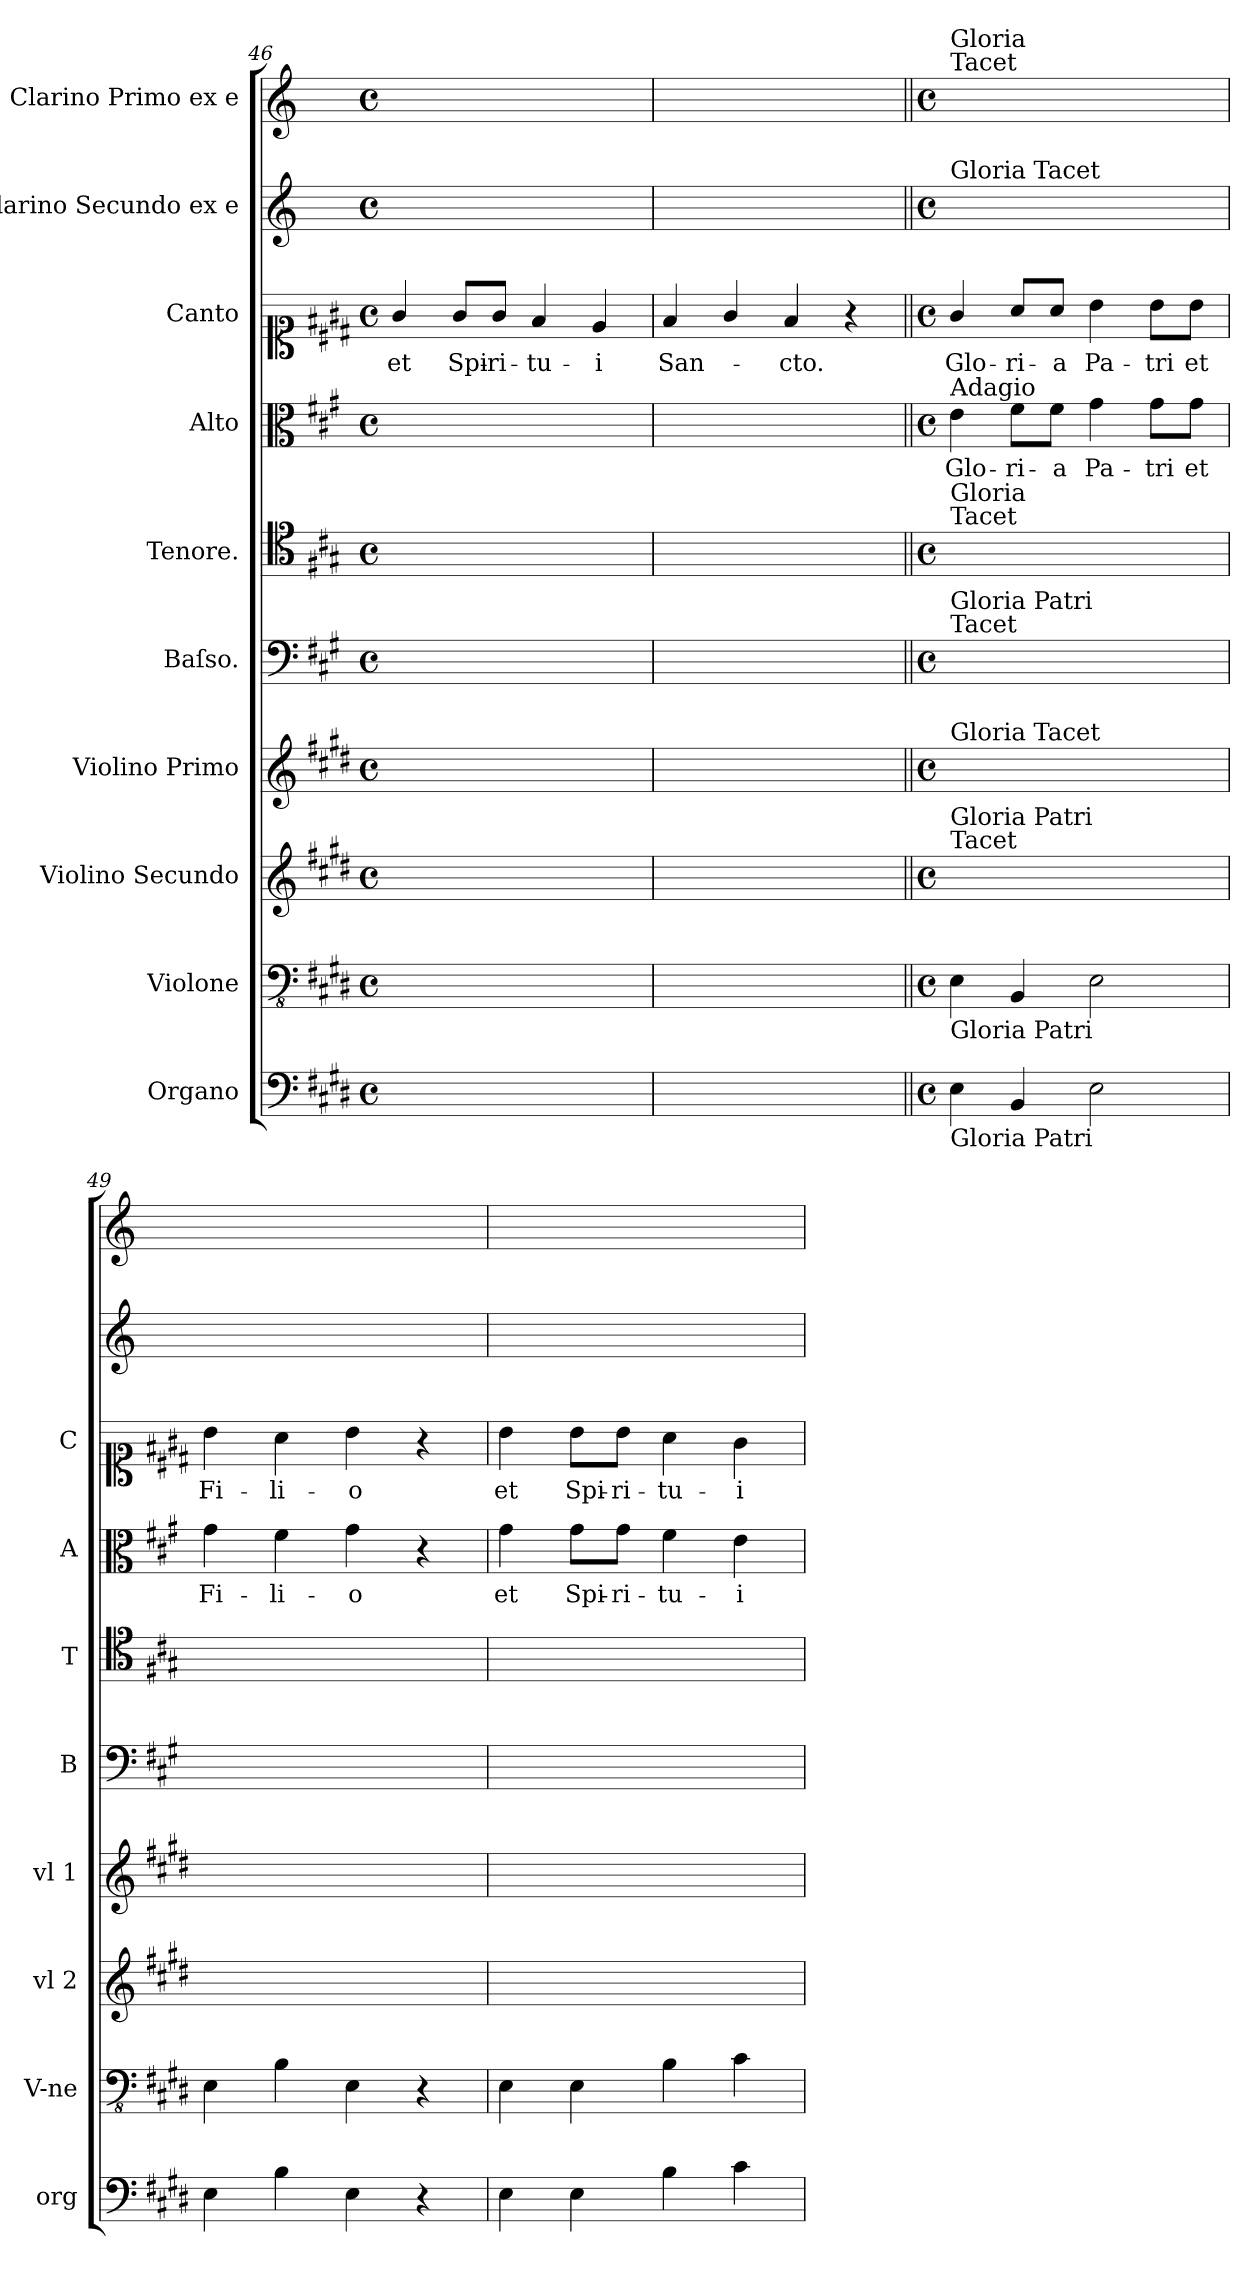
**kern	**kern	**kern	**kern	**kern	**kern	**kern	**text	**kern	**text	**kern	**kern
*part10	*part9	*part8	*part7	*part6	*part5	*part4	*part4	*part3	*part3	*part2	*part1
*staff10	*staff9	*staff8	*staff7	*staff6	*staff5	*staff4	*staff4	*staff3	*staff3	*staff2	*staff1
*I"Organo	*I"Violone	*I"Violino Secundo	*I"Violino Primo	*I"Baſso.	*I"Tenore.	*I"Alto	*	*I"Canto	*	*I"Clarino Secundo ex e	*I"Clarino Primo ex e
*I'org	*I'V-ne	*I'vl 2	*I'vl 1	*I'B	*I'T	*I'A	*	*I'C	*	*	*
*clefF4	*clefFv4	*clefG2	*clefG2	*clefF4	*clefC4	*clefC3	*	*clefC1	*	*clefG2	*clefG2
*	*	*	*	*	*	*	*	*	*	*ITrd-2c-4	*ITrd-2c-4
*k[f#c#g#d#]	*k[f#c#g#d#]	*k[f#c#g#d#]	*k[f#c#g#d#]	*k[f#c#g#]	*k[f#c#g#]	*k[f#c#g#]	*	*k[f#c#g#d#]	*	*k[f#c#g#d#]	*k[f#c#g#d#]
*E:	*E:	*E:	*E:	*	*	*	*	*E:	*	*E:	*E:
*M4/4	*M4/4	*M4/4	*M4/4	*M4/4	*M4/4	*M4/4	*	*M4/4	*	*M4/4	*M4/4
*met(c)	*met(c)	*met(c)	*met(c)	*met(c)	*met(c)	*met(c)	*	*met(c)	*	*met(c)	*met(c)
=46	=46	=46	=46	=46	=46	=46	=46	=46	=46	=46	=46
1ryy	1ryy	1ryy	1ryy	1ryy	1ryy	1ryy	.	4g#/	et	1ryy	1ryy
.	.	.	.	.	.	.	.	8g#/L	Spi-	.	.
.	.	.	.	.	.	.	.	8g#/J	-ri-	.	.
.	.	.	.	.	.	.	.	4f#/	-tu-	.	.
.	.	.	.	.	.	.	.	4e/	-i	.	.
=47	=47	=47	=47	=47	=47	=47	=47	=47	=47	=47	=47
1ryy	1ryy	1ryy	1ryy	1ryy	1ryy	1ryy	.	4f#/	San-	1ryy	1ryy
.	.	.	.	.	.	.	.	4g#/	.	.	.
.	.	.	.	.	.	.	.	4f#/	-cto.	.	.
.	.	.	.	.	.	.	.	4r	.	.	.
=48||	=48||	=48||	=48||	=48||	=48||	=48||	=48||	=48||	=48||	=48||	=48||
*M4/4	*M4/4	*M4/4	*M4/4	*M4/4	*M4/4	*M4/4	*	*M4/4	*	*M4/4	*M4/4
*met(c)	*met(c)	*met(c)	*met(c)	*met(c)	*met(c)	*met(c)	*	*met(c)	*	*met(c)	*met(c)
!	!	!	!	!	!	!	!	!	!	!	!LO:TX:a:t=Gloria\nTacet
!	!	!	!	!	!	!	!	!	!	!LO:TX:a:t=Gloria Tacet	!
!	!	!	!	!	!	!LO:TX:a:t=Adagio	!	!	!	!	!
!	!	!	!	!	!LO:TX:a:t=Gloria\nTacet	!	!	!	!	!	!
!	!	!	!	!LO:TX:a:t=Gloria Patri\nTacet	!	!	!	!	!	!	!
!	!	!	!LO:TX:a:t=Gloria Tacet	!	!	!	!	!	!	!	!
!	!	!LO:TX:a:t=Gloria Patri\nTacet	!	!	!	!	!	!	!	!	!
!	!LO:TX:b:t=Gloria Patri	!	!	!	!	!	!	!	!	!	!
!LO:TX:b:t=Gloria Patri	!	!	!	!	!	!	!	!	!	!	!
4E\	4EE\	1ryy	1ryy	1ryy	1ryy	4e\	Glo-	4g#/	Glo-	1ryy	1ryy
4BB/	4BBB/	.	.	.	.	8f#\L	-ri-	8a/L	-ri-	.	.
.	.	.	.	.	.	8f#\J	-a	8a/J	-a	.	.
2E\	2EE\	.	.	.	.	4g#\	Pa-	4b\	Pa-	.	.
.	.	.	.	.	.	8g#\L	-tri	8b\L	-tri	.	.
.	.	.	.	.	.	8g#\J	et	8b\J	et	.	.
=49	=49	=49	=49	=49	=49	=49	=49	=49	=49	=49	=49
4E\	4EE\	1ryy	1ryy	1ryy	1ryy	4g#\	Fi-	4b\	Fi-	1ryy	1ryy
4B\	4BB\	.	.	.	.	4f#\	-li-	4a\	-li-	.	.
4E\	4EE\	.	.	.	.	4g#\	-o	4b\	-o	.	.
4r	4r	.	.	.	.	4r	.	4r	.	.	.
=50	=50	=50	=50	=50	=50	=50	=50	=50	=50	=50	=50
4E\	4EE\	1ryy	1ryy	1ryy	1ryy	4g#\	et	4b\	et	1ryy	1ryy
4E\	4EE\	.	.	.	.	8g#\L	Spi-	8b\L	Spi-	.	.
.	.	.	.	.	.	8g#\J	-ri-	8b\J	-ri-	.	.
4B\	4BB\	.	.	.	.	4f#\	-tu-	4a\	-tu-	.	.
4c#\	4C#\	.	.	.	.	4e\	-i	4g#\	-i	.	.
=	=	=	=	=	=	=	=	=	=	=	=
*-	*-	*-	*-	*-	*-	*-	*-	*-	*-	*-	*-
